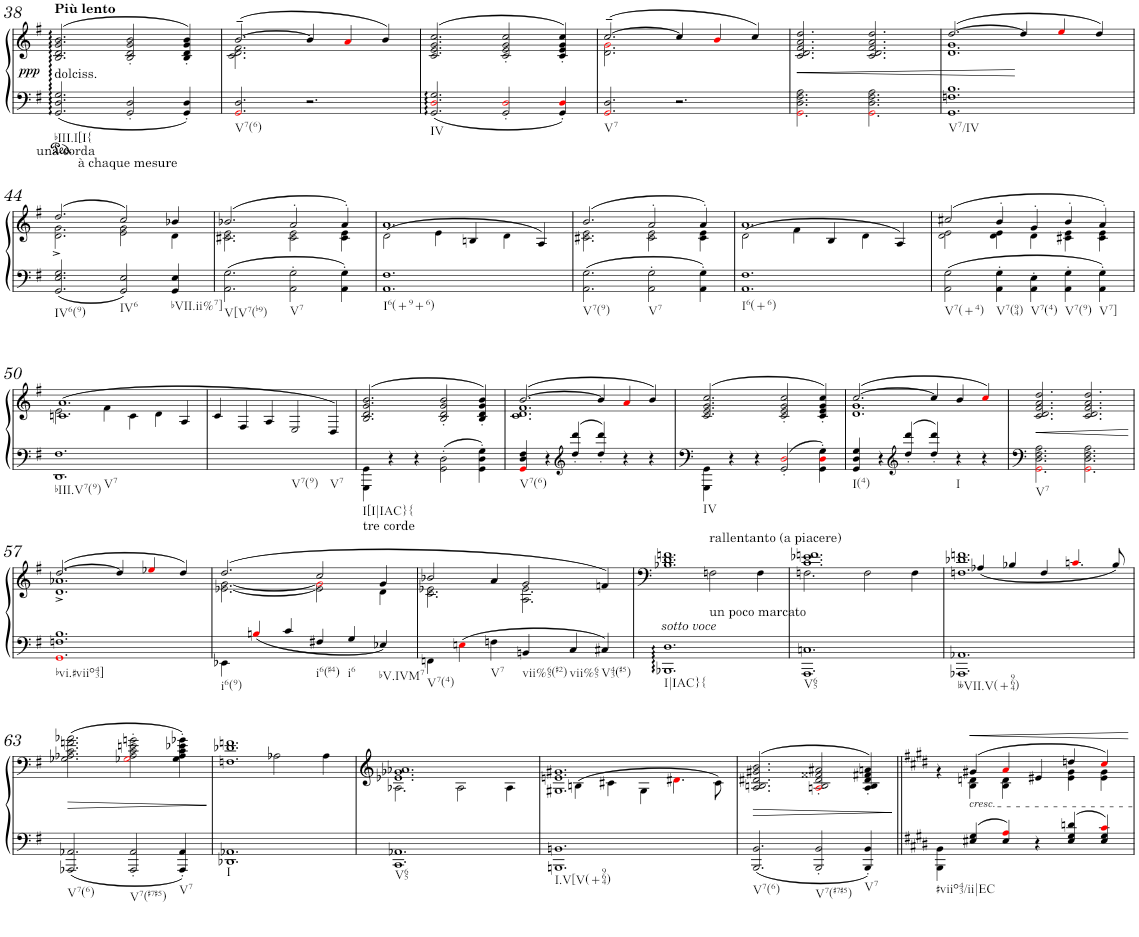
**kern	**kern	**dynam
*part1	*part1	*part1
*staff2	*staff1	*staff1/2
*I"Piano	*	*
*I'Pno.	*	*
!!LO:PB:g=z
*clefG2	*clefG2	*
*k[f#]	*k[f#]	*
*M6/4	*M6/4	*
=38	=38	=38
!	!LO:TX:a:B:t=Più lento	!
!	!LO:TX:b:t=dolciss.	!
!LO:TX:b:t=una corda	!	!
!LO:TX:b:t=à chaque mesure	!	!
!LO:TX:b:t=bIII.I[I{	!	!
!	!	!LO:DY:b
2.GG/ 2.D/ 2.G/	(>2.B/ 2.d/ 2.g/ 2.b/	ppp
2GG/' 2D/'	2B/' 2d/' 2g/' 2b/'	.
4GG/' 4D/'	4B/' 4d/' 4g/' 4b/')	.
=39	=39	=39
*	*^	*
!LO:TX:b:t=V7(6)	!	!	!
2.GGi/ 2.D/	([2.b~/	2.c\ 2.d\ 2.f#\	.
2.r	4b/]	4ryy	.
.	4ai/	2ryy	.
.	4b/)	.	.
*	*v	*v	*
=40	=40	=40
!LO:TX:b:t=IV	!	!
2.GG/ 2.Di/ 2.G/	(>2.c/ 2.e/ 2.g/ 2.cc/	.
2GG/' 2Di/'	2c/' 2e/' 2g/' 2cc/'	.
4GG/' 4Di/'	4c/' 4e/' 4g/' 4cc/')	.
=41	=41	=41
*	*^	*
!LO:TX:b:t=V7	!	!	!
2.GGi/ 2.D/	([2.cc~/	2.d\ 2.gi\	.
2.r	4cc/]	4ryy	.
.	4bi/	2ryy	.
.	4cc/)	.	.
*	*v	*v	*
=42	=42	=42
!	!	!LO:HP:b
2.GGi\ 2.D\ 2.F#\ 2.A\	2.c/ 2.d/ 2.f#/ 2.a/ 2.dd/	<
2.GGi\ 2.D\ 2.F#\ 2.A\	2.c/ 2.d/ 2.f#/ 2.a/ 2.dd/	.
=43	=43	=43
*	*^	*
!LO:TX:b:t=V7/IV	!	!	!
1.GG 1.Fn 1.B	([2.dd/	1.d 1.g	.
.	4dd/]	.	[
.	4eei/	.	.
.	4dd/)	.	.
!!LO:LB:g=z	!!
=44	=44	=44	=44
!LO:TX:b:t=IV6(9)	!	!	!
2.GG/ 2.E/ 2.G/	(2.dd/	2.d\^ 2.g\^	.
!LO:TX:b:t=IV6	!	!	!
2GG/ 2E/	2cc/)	2e\ 2g\	.
!LO:TX:b:t=bVII.ii%7]	!	!	!
4GG/ 4E/	4b-X/	4d\	.
=45	=45	=45	=45
!LO:TX:b:t=V[V7(b9)	!	!	!
2.AA\ 2.G\	(2.b-X/	2.c#X\ 2.e\	.
!LO:TX:b:t=V7	!	!	!
2AA\' 2G\'	2a'/	2c#\ 2e\	.
4AA\' 4G\'	4a'/)	4c#\ 4e\	.
=46	=46	=46	=46
!LO:TX:b:t=I6(+9+6)	!	!	!
1.AA 1.F#	1.a	(>2d\	.
.	.	4e\	.
.	.	4Bn/	.
.	.	4d\	.
.	.	4A/)	.
=47	=47	=47	=47
!LO:TX:b:t=V7(9)	!	!	!
2.AA\ 2.G\	(2.b/	2.c#X\ 2.e\	.
!LO:TX:b:t=V7	!	!	!
2AA\' 2G\'	2a'/	2c#\ 2e\	.
4AA\' 4G\'	4a'/)	4c#\ 4e\	.
=48	=48	=48	=48
!LO:TX:b:t=I6(+6)	!	!	!
1.AA 1.F#	1.a	(>2d\	.
.	.	4f#\	.
.	.	4B/	.
.	.	4d\	.
.	.	4A/)	.
=49	=49	=49	=49
!LO:TX:b:t=V7(+4)	!	!	!
2AA\ 2G\	(2cc#X/	2d\ 2e\	.
!LO:TX:b:t=V7(94)	!	!	!
4AA\' 4G\'	4b'/	4d\ 4e\	.
!LO:TX:b:t=V7(4)	!	!	!
4AA\' 4E\'	4g'/	4d\	.
!LO:TX:b:t=V7(9)	!	!	!
4AA\' 4G\'	4b'/	4c#X\ 4e\	.
!LO:TX:b:t=V7]	!	!	!
4AA\' 4G\'	4a'/)	4c#\ 4e\	.
!!LO:LB:g=z	!!
=50	=50	=50	=50
!LO:TX:b:t=bIII.V7(9)	!	!	!
!LO:TX:b:t=V7	!	!	!
1.DD 1.F#	(>1.cn 1.a	2e\	.
.	.	4f#\	.
.	.	4c\	.
.	.	4d\	.
.	.	4A/	.
=51	=51	=51	=51
!LO:TX:b:t=V7(9)	!	!	!
!LO:TX:b:t=V7	!	!	!
*	*v	*v	*
1.ryy	4c/	.
.	4F#/	.
.	4A/	.
.	2E/	.
.	4D/)	.
=52	=52	=52
!LO:TX:b:t=tre corde	!	!
!LO:TX:b:t=I[I|IAC}{	!	!
4GGG\ 4GG\	(>2.B/ 2.d/ 2.g/ 2.b/	.
4r	.	.
4r	.	.
2GG\' 2D\'	2B/' 2d/' 2g/' 2b/'	.
4GG\' 4D\' 4G\'	4B/' 4d/' 4g/' 4b/')	.
=53	=53	=53
*	*^	*
!LO:TX:b:t=V7(6)	!	!	!
4GGi/ 4D/ 4F#/	([2.b/	1.c 1.d 1.f#	.
4r	.	.	.
*clefG2	*	*	*
4dd/' 4ddd/'	.	.	.
4dd/' 4ddd/'	4b/]	.	.
4r	4ai/	.	.
4r	4b/)	.	.
*	*v	*v	*
=54	=54	=54
!LO:TX:b:t=IV	!	!
4GGG\ 4GG\	(>2.c/ 2.e/ 2.g/ 2.cc/	.
4r	.	.
4r	.	.
2GG/' 2Di/'	2c/' 2e/' 2g/' 2cc/'	.
4GG\' 4Di\' 4G\'	4c/' 4e/' 4g/' 4cc/')	.
=55	=55	=55
*	*^	*
!LO:TX:b:t=I(4)	!	!	!
4GG/ 4D/ 4G/	([2.cc/	1.d 1.g	.
4r	.	.	.
*clefG2	*	*	*
4dd/' 4ddd/'	.	.	.
4dd/' 4ddd/'	4cc/]	.	.
!LO:TX:b:t=I	!	!	!
4r	4b/	.	.
4r	4cci/)	.	.
*	*v	*v	*
=56	=56	=56
!LO:TX:b:t=V7	!	!
!	!	!LO:HP:b
2.GGi\ 2.D\ 2.F#\ 2.A\	2.c/ 2.d/ 2.f#/ 2.a/ 2.dd/	<
2.GGi\ 2.D\ 2.F#\ 2.A\	2.c/ 2.d/ 2.f#/ 2.a/ 2.dd/	.
.	.	[
!!LO:LB:g=z
=57	=57	=57
*	*^	*
!LO:TX:b:t=bvi.#viio43]	!	!	!
1.GGi 1.Fn 1.B	([2.dd/	1.d^ 1.a-X^	.
.	4dd/]	.	.
.	4ee-Xi/	.	.
.	4dd/)	.	.
=58	=58	=58	=58
!LO:TX:b:t=i6(9)	!	!	!
4EE-X\	(2.dd/	[2.e-X\ [2.g\	.
4Bni/	.	.	.
4c/	.	.	.
!LO:TX:b:t=i6(#4)	!	!	!
4F#X/	2cc/	2e-\] 2gi\]	.
!LO:TX:b:t=i6	!	!	!
4G/	.	.	.
!LO:TX:b:t=bV.IVM7	!	!	!
4E-X/	4g/	4d\	.
=59	=59	=59	=59
!LO:TX:b:t=V7(4)	!	!	!
4FFn\	2b-X/	2.c\ 2.e-X\	.
4Eni\	.	.	.
!LO:TX:b:t=V7	!	!	!
4Fn\	4a/	.	.
!LO:TX:b:t=vii%65(#2)	!	!	!
4BBn/	2g/	2.A\ 2.e-\	.
!LO:TX:b:t=vii%65	!	!	!
4C/	.	.	.
!LO:TX:b:t=V43(#5)	!	!	!
4C#X/	4fn/)	.	.
=60	=60	=60	=60
!LO:TX:a:i:t=sotto voce	!	!	!
!LO:TX:b:t=I|IAC}{	!	!	!
1.BBB-X 1.D	1.B-X 1.d 1.fn	2.ryy	.
!	!	!LO:TX:a:t=rallentanto (a piacere)	!
!	!	!LO:TX:b:t=un poco marcato	!
.	.	2Fn\	.
.	.	4F\	.
=61	=61	=61	=61
!LO:TX:b:t=V65	!	!	!
1.AAA 1.Cn	1.c 1.e-X 1.fn	2.Fn\	.
.	.	2F\	.
.	.	4F\	.
=62	=62	=62	=62
!LO:TX:b:t=bbVII.V(+964)	!	!	!
1.AAA-X 1.AA-X	1.Fn 1.d-X 1.fn	4ryy	.
.	.	(4A-X/	.
.	.	4B-X/	.
.	.	4F/	.
.	.	4.cni/	.
.	.	8B-/)	.
!!LO:LB:g=z
=63	=63	=63	=63
!LO:TX:b:t=V7(6)	!	!	!
!	!	!	!LO:HP:b
*	*v	*v	*
2.AAA-X/ 2.AA-X/	(2.G-X\ 2.A-X\ 2.c\ 2.fn\ 2.a-X\	>
!LO:TX:b:t=V7(#7#5)	!	!
2AAA-/' 2AA-/'	2G-Xi\' 2A-\' 2c\' 2en\' 2gn\'	.
!LO:TX:b:t=V7	!	!
4AAA-/' 4AA-/'	4G-\' 4A-\' 4c\' 4e-X\' 4g-X\')	.
.	.	]
=64	=64	=64
*	*^	*
!LO:TX:b:t=I	!	!	!
1.DD-X 1.AA-X	1.Fn 1.d-X 1.fn	2.ryy	.
.	.	2A-X\	.
.	.	4A-\	.
=65	=65	=65	=65
!LO:TX:b:t=V65	!	!	!
1.CC 1.AA-X	1.e-X 1.g-X 1.a-X	2.A-X\	.
.	.	2A-\	.
.	.	4A-\	.
=66	=66	=66	=66
!LO:TX:b:t=I.V[V(+964)	!	!	!
1.BBBn 1.BBn	1.G#X 1.en 1.g#X	4ryy	.
.	.	(>4Bn\	.
.	.	4c#X\	.
.	.	4G#\	.
.	.	4.d#Xi\	.
.	.	8c#\)	.
=67	=67	=67	=67
!LO:TX:b:t=V7(6)	!	!	!
!	!	!	!LO:HP:b
*	*v	*v	*
2.BBB/ 2.BB/	(>2.A/ 2.Bn/ 2.d#X/ 2.g#X/ 2.b/	>
!LO:TX:b:t=V7(#7#5)	!	!
2BBB/' 2BB/'	2Ani/' 2B/' 2d#/' 2f##X/' 2a#X/'	.
!LO:TX:b:t=V7	!	!
4BBB/' 4BB/'	4A/' 4B/' 4d#/' 4f#X/' 4an/')	.
.	.	]
=68||	=68||	=68||
*k[f#c#g#d#]	*k[f#c#g#d#]	*
*	*^	*
!LO:TX:b:t=#viio43/ii|EC	!	!	!
4BBB\ 4BB\	4ryy	4r	.
!	!LO:TX:b:i:t=cresc.	!	!
!	!	!	!LO:HP:b
4E#X/ 4G#/	(4g#X/	4B\ 4dn\	<
4E#/ 4Ai/	4ai/	4B\ 4d\	.
4r	4e#X/	4ryy	.
4E#/ 4G#/ 4dn/	4ddn/	4e#\ 4g#\	.
4E#/ 4G#/ 4c#i/	4cc#i/)	4e#\ 4g#\	.
*	*v	*v	*
.	.	[
=	=	=
*-	*-	*-
